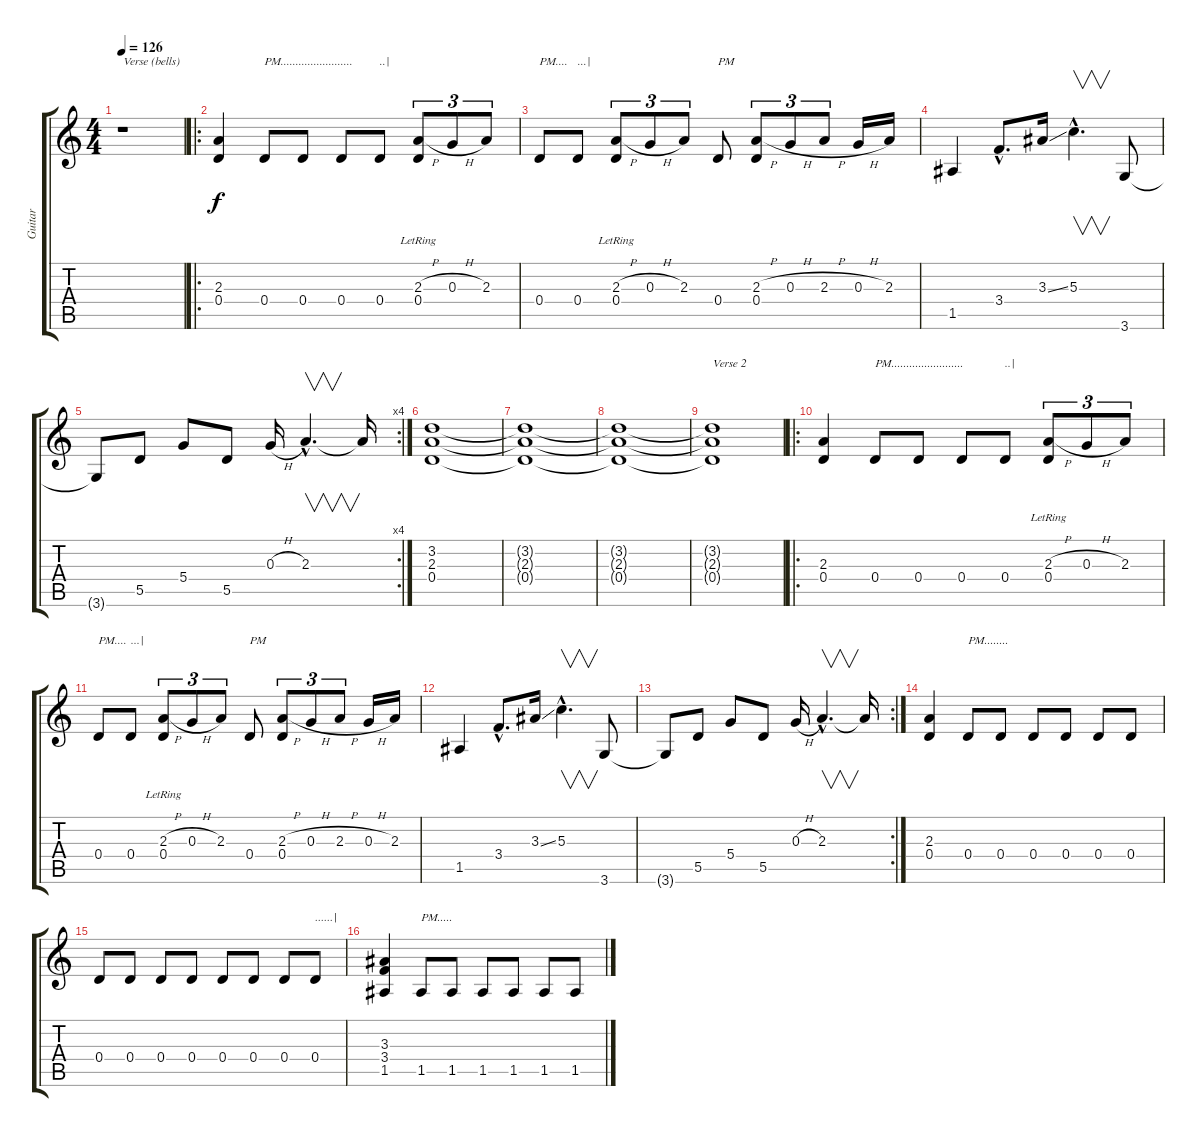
\track ("Guitar" "Guitar") {instrument distortionguitar}
\staff {score tabs}
\tuning (E4 B3 G3 D3 A2 E2) {hide}
\ts (4 4)
\tempo 126
\clef g2
\ks c
r.1{txt "Verse (bells)" dy f instrument distortionguitar} |
\ro
(2.3 0.4).4 0.4.8{txt "PM........................"} 0.4.8 0.4.8 0.4.8{txt "..|"} (2.3{h} 0.4{lr}).8{tu (3 2)} 0.3{h}.8{tu (3 2)} 2.3.8{tu (3 2)} |
0.4.8{txt "PM...."} 0.4.8{txt "...|"} (2.3{h} 0.4{lr}).8{tu (3 2)} 0.3{h}.8{tu (3 2)} 2.3.8{tu (3 2)} 0.4.8{txt "PM"} (2.3{h} 0.4).8{tu (3 2)} 0.3{h}.8{tu (3 2)} 2.3{h}.8{tu (3 2)} 0.3{h}.16 2.3.16 |
1.5.4 3.4{hac}.8{d} 3.3{ss}.16 5.3{hac}.4{v d} 3.6.8 |
\rc 4
3.6{t}.8 5.5.8 5.4.8 5.5.8 0.3{h}.16 2.3{hac}.4{v d} 2.3{t}.16 |
(3.2 2.3 0.4).1 |
(3.2{t} 2.3{t} 0.4{t}).1 |
(3.2{t} 2.3{t} 0.4{t}).1 |
(3.2{t} 2.3{t} 0.4{t}).1{txt "Verse 2"} |
\ro
(2.3 0.4).4 0.4.8{txt "PM........................"} 0.4.8 0.4.8 0.4.8{txt "..|"} (2.3{h} 0.4{lr}).8{tu (3 2)} 0.3{h}.8{tu (3 2)} 2.3.8{tu (3 2)} |
0.4.8{txt "PM...."} 0.4.8{txt "...|"} (2.3{h} 0.4{lr}).8{tu (3 2)} 0.3{h}.8{tu (3 2)} 2.3.8{tu (3 2)} 0.4.8{txt "PM"} (2.3{h} 0.4).8{tu (3 2)} 0.3{h}.8{tu (3 2)} 2.3{h}.8{tu (3 2)} 0.3{h}.16 2.3.16 |
1.5.4 3.4{hac}.8{d} 3.3{ss}.16 5.3{hac}.4{v d} 3.6.8 |
\rc 2
3.6{t}.8 5.5.8 5.4.8 5.5.8 0.3{h}.16 2.3{hac}.4{v d} 2.3{t}.16 |
(2.3 0.4).4 0.4.8{txt "PM........"} 0.4.8 0.4.8 0.4.8 0.4.8 0.4.8 |
0.4.8 0.4.8 0.4.8 0.4.8 0.4.8 0.4.8 0.4.8 0.4.8{txt "......|"} |
(3.3 3.4 1.5).4 1.5.8{txt "PM....."} 1.5.8 1.5.8 1.5.8 1.5.8 1.5.8
